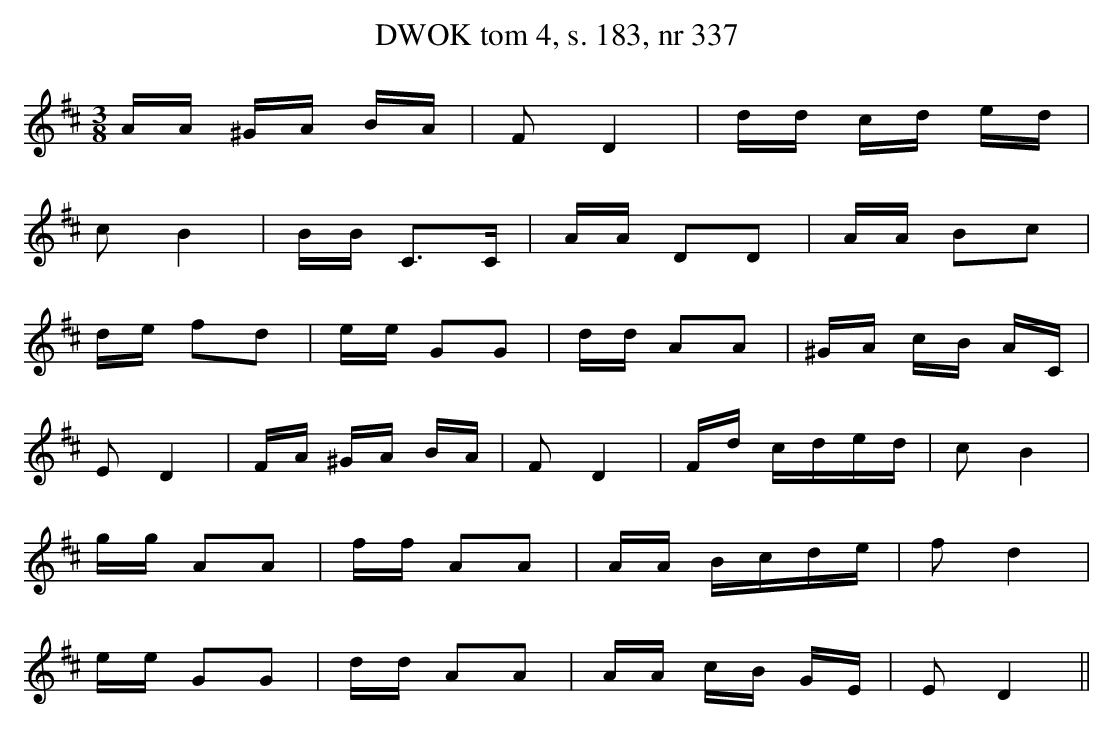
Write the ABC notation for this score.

X:1
T: DWOK tom 4, s. 183, nr 337
L: 1/16
M: 3/8
K: D
AA ^GA BA | F2 D4 | dd cd ed |
c2 B4 | BB C3C | AA D2D2 | AA B2c2  |
de f2d2 | ee G2G2 | dd A2A2 | ^GA cB AC |
E2 D4 | FA ^GA BA | F2 D4 | Fd cded | c2 B4 |
gg A2A2 | ff A2A2 | AA Bcde | f2 d4 |
ee G2G2 | dd A2A2 | AA cB GE | E2 D4 ||
